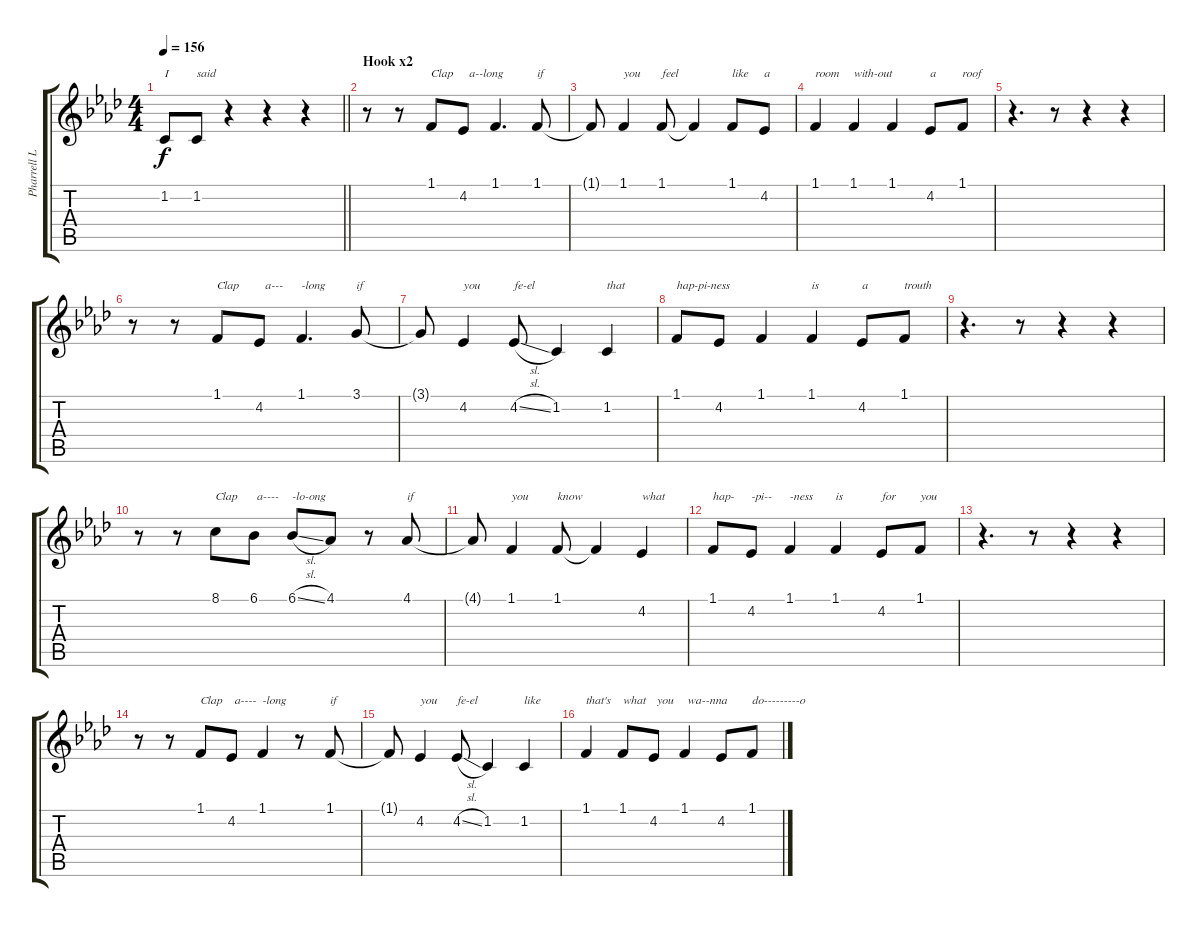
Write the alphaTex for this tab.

\track ("Pharrell Lead Tenor" "Pharrell L") {instrument lead6voice}
\staff {score tabs}
\tuning (E4 B3 G3 D3 A2 E2) {hide}
\ts (4 4)
\tempo 156
\clef g2
\barLineRight lightlight
\ks fminor
1.2.8{txt "I" dy f} 1.2.8{txt "said"} r.4 r.4 r.4 |
\section ("" "Hook x2")
r.8 r.8 1.1.8{txt "Clap"} 4.2.8{txt "  a--long"} 1.1.4{d} 1.1.8{txt "if"} |
1.1{t}.8 1.1.4{txt "you"} 1.1.8{txt "feel"} 1.1{t}.4 1.1.8{txt "like"} 4.2.8{txt "a"} |
1.1.4{txt "room"} 1.1.4{txt "with-out"} 1.1.4 4.2.8{txt "a"} 1.1.8{txt "roof"} |
r.4{d} r.8 r.4 r.4 |
r.8 r.8 1.1.8{txt "Clap"} 4.2.8{txt "  a---"} 1.1.4{d txt "-long"} 3.1.8{txt "if"} |
3.1{t}.8 4.2.4{txt "you"} 4.2{sl}.8{txt "fe-el"} 1.2.4 1.2.4{txt "that"} |
1.1.8{txt "hap-pi-ness"} 4.2.8 1.1.4 1.1.4{txt "is"} 4.2.8{txt "a"} 1.1.8{txt "trouth"} |
r.4{d} r.8 r.4 r.4 |
r.8 r.8 8.1.8{txt "Clap"} 6.1.8{txt " a----"} 6.1{sl}.8{txt "-lo-ong"} 4.1.8 r.8 4.1.8{txt "if"} |
4.1{t}.8 1.1.4{txt "you"} 1.1.8{txt "know"} 1.1{t}.4 4.2.4{txt "what"} |
1.1.8{txt "hap-"} 4.2.8{txt "-pi--"} 1.1.4{txt "-ness"} 1.1.4{txt "is"} 4.2.8{txt "for"} 1.1.8{txt "you"} |
r.4{d} r.8 r.4 r.4 |
r.8 r.8 1.1.8{txt "Clap"} 4.2.8{txt " a----"} 1.1.4{txt "-long"} r.8 1.1.8{txt "if"} |
1.1{t}.8 4.2.4{txt "you"} 4.2{sl}.8{txt "fe-el"} 1.2.4 1.2.4{txt "like"} |
1.1.4{txt "that's"} 1.1.8{txt "what"} 4.2.8{txt " you"} 1.1.4{txt " wa--nna"} 4.2.8 1.1.8{txt "do---------o"}
